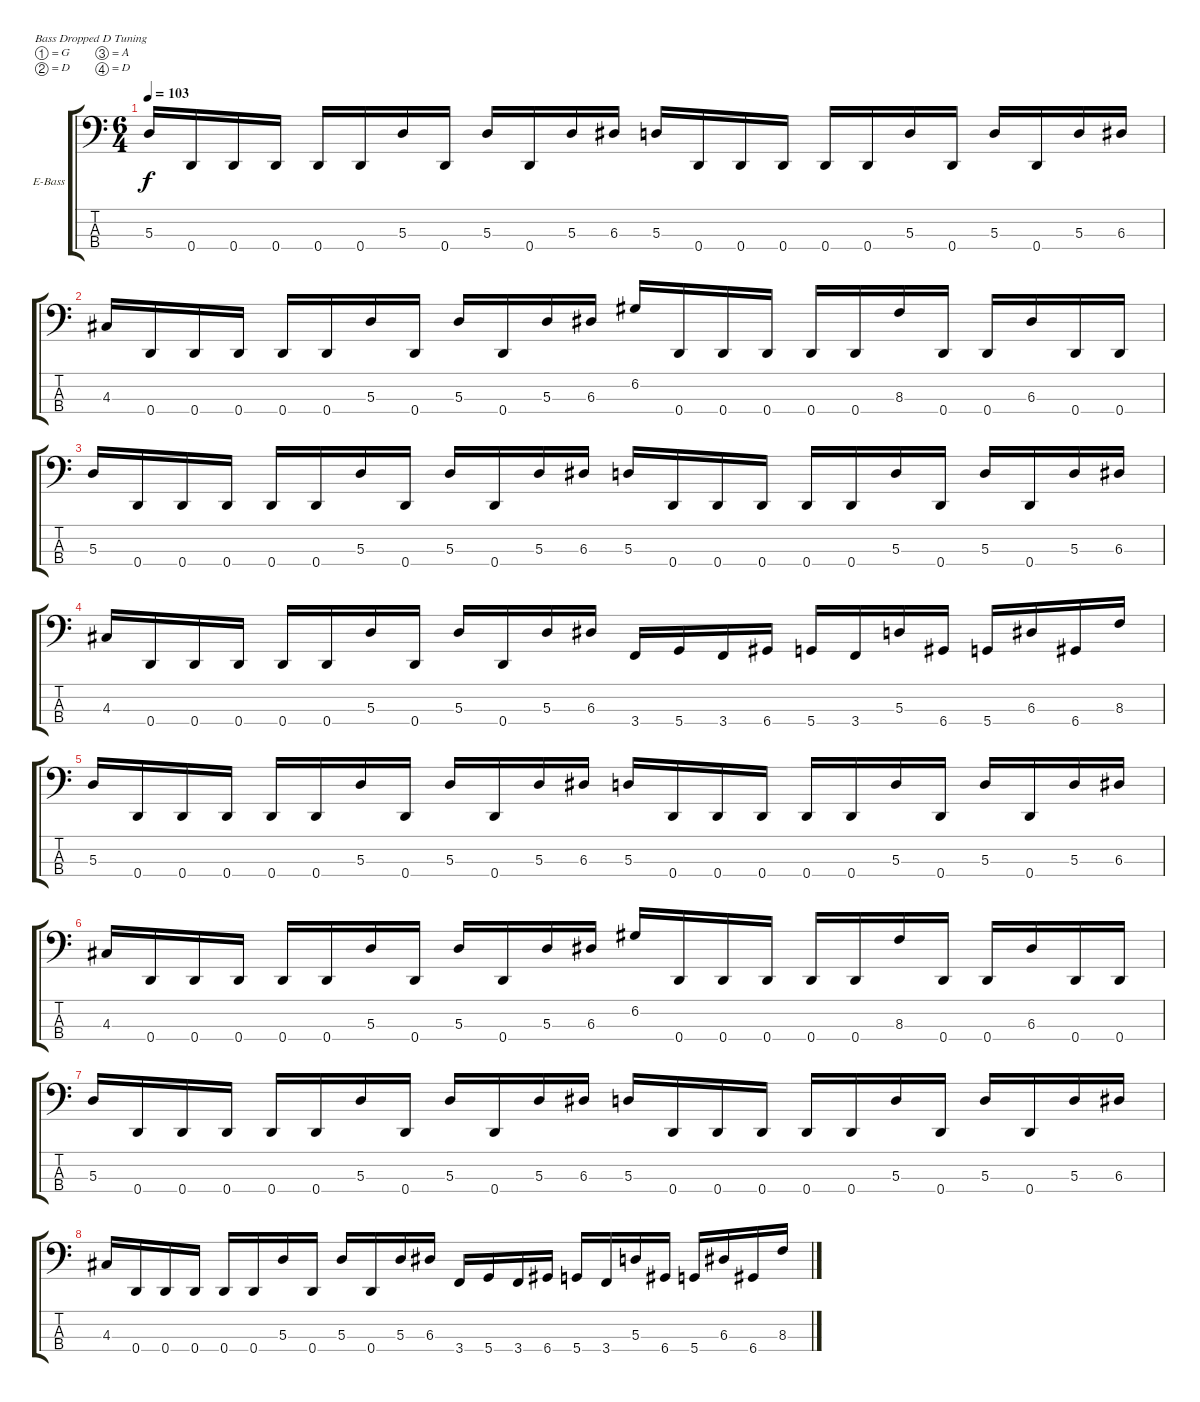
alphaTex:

\bracketExtendMode groupsimilarinstruments
\firstSystemTrackNameOrientation horizontal
\otherSystemsTrackNameOrientation horizontal
\track ("Bass" "E-Bass") {instrument electricbassfinger}
\staff {score tabs}
\tuning (G2 D2 A1 D1)
\ts (6 4)
\tempo 103
\clef f4
\ks c
5.3.16{dy f} 0.4.16 0.4.16 0.4.16 0.4.16 0.4.16 5.3.16 0.4.16 5.3.16 0.4.16 5.3.16 6.3.16 5.3.16 0.4.16 0.4.16 0.4.16 0.4.16 0.4.16 5.3.16 0.4.16 5.3.16 0.4.16 5.3.16 6.3.16 |
4.3.16 0.4.16 0.4.16 0.4.16 0.4.16 0.4.16 5.3.16 0.4.16 5.3.16 0.4.16 5.3.16 6.3.16 6.2.16 0.4.16 0.4.16 0.4.16 0.4.16 0.4.16 8.3.16 0.4.16 0.4.16 6.3.16 0.4.16 0.4.16 |
5.3.16 0.4.16 0.4.16 0.4.16 0.4.16 0.4.16 5.3.16 0.4.16 5.3.16 0.4.16 5.3.16 6.3.16 5.3.16 0.4.16 0.4.16 0.4.16 0.4.16 0.4.16 5.3.16 0.4.16 5.3.16 0.4.16 5.3.16 6.3.16 |
4.3.16 0.4.16 0.4.16 0.4.16 0.4.16 0.4.16 5.3.16 0.4.16 5.3.16 0.4.16 5.3.16 6.3.16 3.4.16 5.4.16 3.4.16 6.4.16 5.4.16 3.4.16 5.3.16 6.4.16 5.4.16 6.3.16 6.4.16 8.3.16 |
5.3.16 0.4.16 0.4.16 0.4.16 0.4.16 0.4.16 5.3.16 0.4.16 5.3.16 0.4.16 5.3.16 6.3.16 5.3.16 0.4.16 0.4.16 0.4.16 0.4.16 0.4.16 5.3.16 0.4.16 5.3.16 0.4.16 5.3.16 6.3.16 |
4.3.16 0.4.16 0.4.16 0.4.16 0.4.16 0.4.16 5.3.16 0.4.16 5.3.16 0.4.16 5.3.16 6.3.16 6.2.16 0.4.16 0.4.16 0.4.16 0.4.16 0.4.16 8.3.16 0.4.16 0.4.16 6.3.16 0.4.16 0.4.16 |
5.3.16 0.4.16 0.4.16 0.4.16 0.4.16 0.4.16 5.3.16 0.4.16 5.3.16 0.4.16 5.3.16 6.3.16 5.3.16 0.4.16 0.4.16 0.4.16 0.4.16 0.4.16 5.3.16 0.4.16 5.3.16 0.4.16 5.3.16 6.3.16 |
4.3.16 0.4.16 0.4.16 0.4.16 0.4.16 0.4.16 5.3.16 0.4.16 5.3.16 0.4.16 5.3.16 6.3.16 3.4.16 5.4.16 3.4.16 6.4.16 5.4.16 3.4.16 5.3.16 6.4.16 5.4.16 6.3.16 6.4.16 8.3.16
